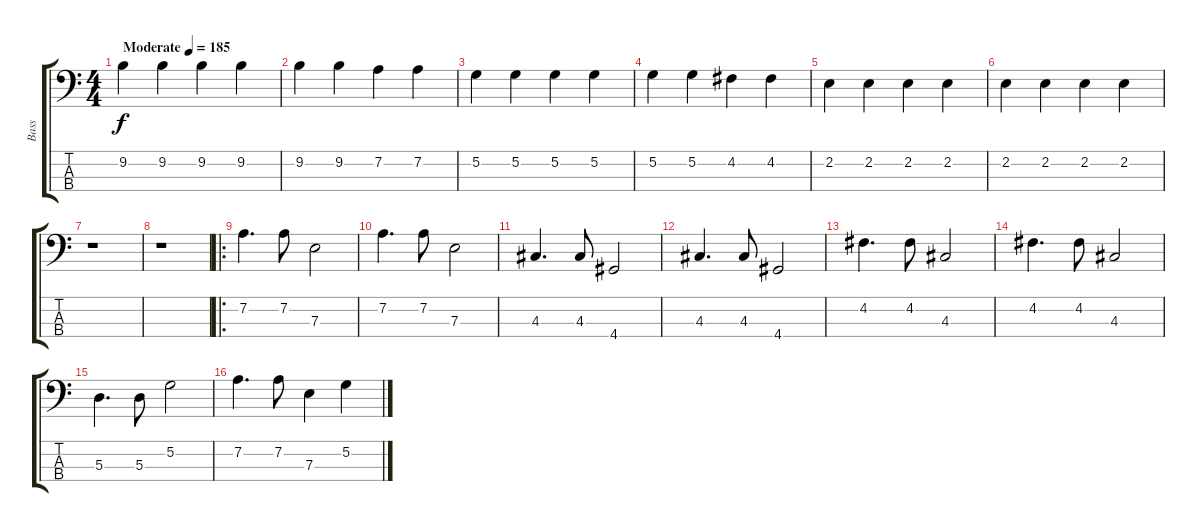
\track ("Bass" "Bass") {instrument electricbassfinger}
\staff {score tabs}
\tuning (G2 D2 A1 E1) {hide}
\ts (4 4)
\tempo (185 "Moderate")
\clef f4
\ks c
9.2.4{dy f instrument electricbassfinger} 9.2.4 9.2.4 9.2.4 |
9.2.4 9.2.4 7.2.4 7.2.4 |
5.2.4 5.2.4 5.2.4 5.2.4 |
5.2.4 5.2.4 4.2.4 4.2.4 |
2.2.4 2.2.4 2.2.4 2.2.4 |
2.2.4 2.2.4 2.2.4 2.2.4 |
r.1 |
r.1 |
\ro
7.2.4{d} 7.2.8 7.3.2 |
7.2.4{d} 7.2.8 7.3.2 |
4.3.4{d} 4.3.8 4.4.2 |
4.3.4{d} 4.3.8 4.4.2 |
4.2.4{d} 4.2.8 4.3.2 |
4.2.4{d} 4.2.8 4.3.2 |
5.3.4{d} 5.3.8 5.2.2 |
7.2.4{d} 7.2.8 7.3.4 5.2.4
